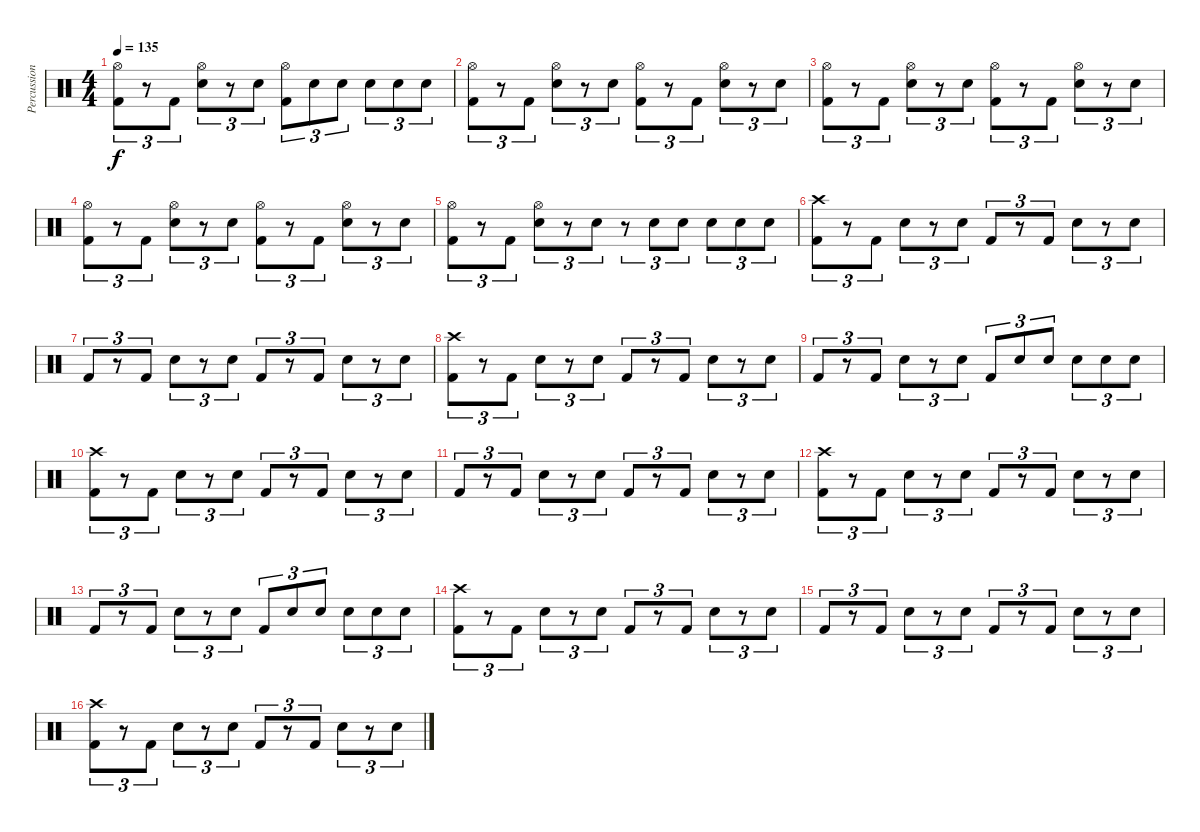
\track ("Percussion" "Percussion") {instrument percussion}
\staff {score}
\articulation defaults
\ts (4 4)
\tempo 135
\clef neutral
\ks c
("Kick (hit) 2" "Hi-Hat (open)").8{tu (3 2) dy f} r.8{tu (3 2)} "Kick (hit) 2".8{tu (3 2)} ("Snare (hit) 2" "Hi-Hat (open)").8{tu (3 2)} r.8{tu (3 2)} "Snare (hit) 2".8{tu (3 2)} ("Kick (hit) 2" "Hi-Hat (open)").8{tu (3 2)} "Snare (hit) 2".8{tu (3 2)} "Snare (hit) 2".8{tu (3 2)} "Snare (hit) 2".8{tu (3 2)} "Snare (hit) 2".8{tu (3 2)} "Snare (hit) 2".8{tu (3 2)} |
("Kick (hit) 2" "Hi-Hat (open)").8{tu (3 2)} r.8{tu (3 2)} "Kick (hit) 2".8{tu (3 2)} ("Snare (hit) 2" "Hi-Hat (open)").8{tu (3 2)} r.8{tu (3 2)} "Snare (hit) 2".8{tu (3 2)} ("Kick (hit) 2" "Hi-Hat (open)").8{tu (3 2)} r.8{tu (3 2)} "Kick (hit) 2".8{tu (3 2)} ("Snare (hit) 2" "Hi-Hat (open)").8{tu (3 2)} r.8{tu (3 2)} "Snare (hit) 2".8{tu (3 2)} |
("Kick (hit) 2" "Hi-Hat (open)").8{tu (3 2)} r.8{tu (3 2)} "Kick (hit) 2".8{tu (3 2)} ("Snare (hit) 2" "Hi-Hat (open)").8{tu (3 2)} r.8{tu (3 2)} "Snare (hit) 2".8{tu (3 2)} ("Kick (hit) 2" "Hi-Hat (open)").8{tu (3 2)} r.8{tu (3 2)} "Kick (hit) 2".8{tu (3 2)} ("Snare (hit) 2" "Hi-Hat (open)").8{tu (3 2)} r.8{tu (3 2)} "Snare (hit) 2".8{tu (3 2)} |
("Kick (hit) 2" "Hi-Hat (open)").8{tu (3 2)} r.8{tu (3 2)} "Kick (hit) 2".8{tu (3 2)} ("Snare (hit) 2" "Hi-Hat (open)").8{tu (3 2)} r.8{tu (3 2)} "Snare (hit) 2".8{tu (3 2)} ("Kick (hit) 2" "Hi-Hat (open)").8{tu (3 2)} r.8{tu (3 2)} "Kick (hit) 2".8{tu (3 2)} ("Snare (hit) 2" "Hi-Hat (open)").8{tu (3 2)} r.8{tu (3 2)} "Snare (hit) 2".8{tu (3 2)} |
("Kick (hit) 2" "Hi-Hat (open)").8{tu (3 2)} r.8{tu (3 2)} "Kick (hit) 2".8{tu (3 2)} ("Snare (hit) 2" "Hi-Hat (open)").8{tu (3 2)} r.8{tu (3 2)} "Snare (hit) 2".8{tu (3 2)} r.8{tu (3 2)} "Snare (hit) 2".8{tu (3 2)} "Snare (hit) 2".8{tu (3 2)} "Snare (hit) 2".8{tu (3 2)} "Snare (hit) 2".8{tu (3 2)} "Snare (hit) 2".8{tu (3 2)} |
("Kick (hit) 2" "Crash high (hit)").8{tu (3 2)} r.8{tu (3 2)} "Kick (hit) 2".8{tu (3 2)} "Snare (hit) 2".8{tu (3 2)} r.8{tu (3 2)} "Snare (hit) 2".8{tu (3 2)} "Kick (hit) 2".8{tu (3 2)} r.8{tu (3 2)} "Kick (hit) 2".8{tu (3 2)} "Snare (hit) 2".8{tu (3 2)} r.8{tu (3 2)} "Snare (hit) 2".8{tu (3 2)} |
"Kick (hit) 2".8{tu (3 2)} r.8{tu (3 2)} "Kick (hit) 2".8{tu (3 2)} "Snare (hit) 2".8{tu (3 2)} r.8{tu (3 2)} "Snare (hit) 2".8{tu (3 2)} "Kick (hit) 2".8{tu (3 2)} r.8{tu (3 2)} "Kick (hit) 2".8{tu (3 2)} "Snare (hit) 2".8{tu (3 2)} r.8{tu (3 2)} "Snare (hit) 2".8{tu (3 2)} |
("Kick (hit) 2" "Crash high (hit)").8{tu (3 2)} r.8{tu (3 2)} "Kick (hit) 2".8{tu (3 2)} "Snare (hit) 2".8{tu (3 2)} r.8{tu (3 2)} "Snare (hit) 2".8{tu (3 2)} "Kick (hit) 2".8{tu (3 2)} r.8{tu (3 2)} "Kick (hit) 2".8{tu (3 2)} "Snare (hit) 2".8{tu (3 2)} r.8{tu (3 2)} "Snare (hit) 2".8{tu (3 2)} |
"Kick (hit) 2".8{tu (3 2)} r.8{tu (3 2)} "Kick (hit) 2".8{tu (3 2)} "Snare (hit) 2".8{tu (3 2)} r.8{tu (3 2)} "Snare (hit) 2".8{tu (3 2)} "Kick (hit) 2".8{tu (3 2)} "Snare (hit) 2".8{tu (3 2)} "Snare (hit) 2".8{tu (3 2)} "Snare (hit) 2".8{tu (3 2)} "Snare (hit) 2".8{tu (3 2)} "Snare (hit) 2".8{tu (3 2)} |
("Kick (hit) 2" "Crash high (hit)").8{tu (3 2)} r.8{tu (3 2)} "Kick (hit) 2".8{tu (3 2)} "Snare (hit) 2".8{tu (3 2)} r.8{tu (3 2)} "Snare (hit) 2".8{tu (3 2)} "Kick (hit) 2".8{tu (3 2)} r.8{tu (3 2)} "Kick (hit) 2".8{tu (3 2)} "Snare (hit) 2".8{tu (3 2)} r.8{tu (3 2)} "Snare (hit) 2".8{tu (3 2)} |
"Kick (hit) 2".8{tu (3 2)} r.8{tu (3 2)} "Kick (hit) 2".8{tu (3 2)} "Snare (hit) 2".8{tu (3 2)} r.8{tu (3 2)} "Snare (hit) 2".8{tu (3 2)} "Kick (hit) 2".8{tu (3 2)} r.8{tu (3 2)} "Kick (hit) 2".8{tu (3 2)} "Snare (hit) 2".8{tu (3 2)} r.8{tu (3 2)} "Snare (hit) 2".8{tu (3 2)} |
("Kick (hit) 2" "Crash high (hit)").8{tu (3 2)} r.8{tu (3 2)} "Kick (hit) 2".8{tu (3 2)} "Snare (hit) 2".8{tu (3 2)} r.8{tu (3 2)} "Snare (hit) 2".8{tu (3 2)} "Kick (hit) 2".8{tu (3 2)} r.8{tu (3 2)} "Kick (hit) 2".8{tu (3 2)} "Snare (hit) 2".8{tu (3 2)} r.8{tu (3 2)} "Snare (hit) 2".8{tu (3 2)} |
"Kick (hit) 2".8{tu (3 2)} r.8{tu (3 2)} "Kick (hit) 2".8{tu (3 2)} "Snare (hit) 2".8{tu (3 2)} r.8{tu (3 2)} "Snare (hit) 2".8{tu (3 2)} "Kick (hit) 2".8{tu (3 2)} "Snare (hit) 2".8{tu (3 2)} "Snare (hit) 2".8{tu (3 2)} "Snare (hit) 2".8{tu (3 2)} "Snare (hit) 2".8{tu (3 2)} "Snare (hit) 2".8{tu (3 2)} |
("Kick (hit) 2" "Crash high (hit)").8{tu (3 2)} r.8{tu (3 2)} "Kick (hit) 2".8{tu (3 2)} "Snare (hit) 2".8{tu (3 2)} r.8{tu (3 2)} "Snare (hit) 2".8{tu (3 2)} "Kick (hit) 2".8{tu (3 2)} r.8{tu (3 2)} "Kick (hit) 2".8{tu (3 2)} "Snare (hit) 2".8{tu (3 2)} r.8{tu (3 2)} "Snare (hit) 2".8{tu (3 2)} |
"Kick (hit) 2".8{tu (3 2)} r.8{tu (3 2)} "Kick (hit) 2".8{tu (3 2)} "Snare (hit) 2".8{tu (3 2)} r.8{tu (3 2)} "Snare (hit) 2".8{tu (3 2)} "Kick (hit) 2".8{tu (3 2)} r.8{tu (3 2)} "Kick (hit) 2".8{tu (3 2)} "Snare (hit) 2".8{tu (3 2)} r.8{tu (3 2)} "Snare (hit) 2".8{tu (3 2)} |
("Kick (hit) 2" "Crash high (hit)").8{tu (3 2)} r.8{tu (3 2)} "Kick (hit) 2".8{tu (3 2)} "Snare (hit) 2".8{tu (3 2)} r.8{tu (3 2)} "Snare (hit) 2".8{tu (3 2)} "Kick (hit) 2".8{tu (3 2)} r.8{tu (3 2)} "Kick (hit) 2".8{tu (3 2)} "Snare (hit) 2".8{tu (3 2)} r.8{tu (3 2)} "Snare (hit) 2".8{tu (3 2)}
